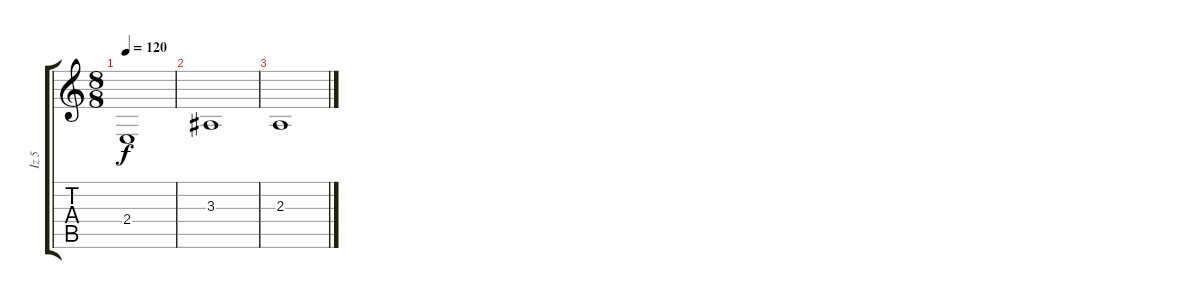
\track ("İz 5" "İz 5") {instrument synthstrings1}
\staff {score tabs}
\tuning (E4 B3 G3 D3 A2 E2) {hide}
\ts (8 8)
\tempo 120
\clef g2
\ks c
2.4{t}.1{dy f} |
3.3.1 |
2.3.1
